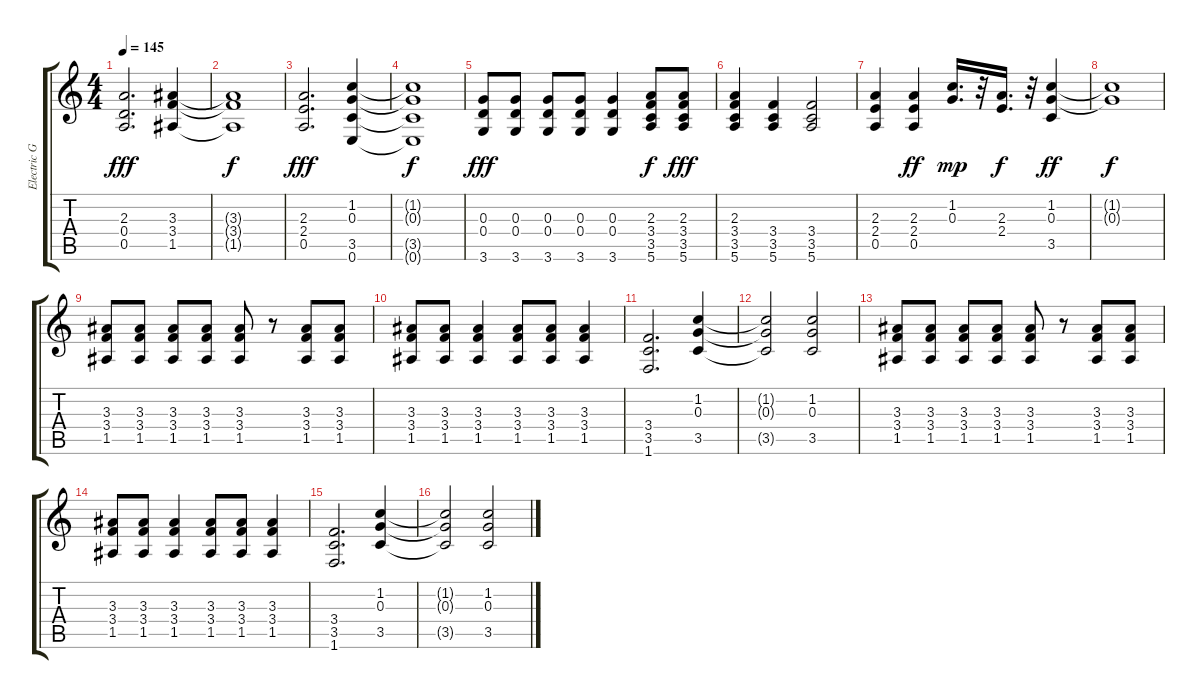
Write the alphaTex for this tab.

\track ("Electric Guitar" "Electric G") {instrument distortionguitar}
\staff {score tabs}
\tuning (E4 B3 G3 D3 A2 E2) {hide}
\ts (4 4)
\tempo 145
\clef g2
\ks c
(2.3 0.4 0.5).2{d dy fff} (3.3 3.4 1.5).4 |
(3.3{t} 3.4{t} 1.5{t}).1{dy f} |
(2.3 2.4 0.5).2{d dy fff} (1.2 0.3 3.5 0.6).4 |
(1.2{t} 0.3{t} 3.5{t} 0.6{t}).1{dy f} |
(0.3 0.4 3.6).8{dy fff} (0.3 0.4 3.6).8 (0.3 0.4 3.6).8 (0.3 0.4 3.6).8 (0.3 0.4 3.6).4 (2.3 3.4 3.5 5.6).8{dy f} (2.3 3.4 3.5 5.6).8{dy fff} |
(2.3 3.4 3.5 5.6).4 (3.4 3.5 5.6).4 (3.4 3.5 5.6).2 |
(2.3 2.4 0.5).4 (2.3 2.4 0.5).4{dy ff} (1.2 0.3).16{d dy mp} r.32 (2.3 2.4).16{d dy f} r.32 (1.2 0.3 3.5).4{dy ff} |
(1.2{t} 0.3{t}).1{dy f} |
(3.3 3.4 1.5).8 (3.3 3.4 1.5).8 (3.3 3.4 1.5).8 (3.3 3.4 1.5).8 (3.3 3.4 1.5).8 r.8 (3.3 3.4 1.5).8 (3.3 3.4 1.5).8 |
(3.3 3.4 1.5).8 (3.3 3.4 1.5).8 (3.3 3.4 1.5).4 (3.3 3.4 1.5).8 (3.3 3.4 1.5).8 (3.3 3.4 1.5).4 |
(3.4 3.5 1.6).2{d} (1.2 0.3 3.5).4 |
(1.2{t} 0.3{t} 3.5{t}).2 (1.2 0.3 3.5).2 |
(3.3 3.4 1.5).8 (3.3 3.4 1.5).8 (3.3 3.4 1.5).8 (3.3 3.4 1.5).8 (3.3 3.4 1.5).8 r.8 (3.3 3.4 1.5).8 (3.3 3.4 1.5).8 |
(3.3 3.4 1.5).8 (3.3 3.4 1.5).8 (3.3 3.4 1.5).4 (3.3 3.4 1.5).8 (3.3 3.4 1.5).8 (3.3 3.4 1.5).4 |
(3.4 3.5 1.6).2{d} (1.2 0.3 3.5).4 |
(1.2{t} 0.3{t} 3.5{t}).2 (1.2 0.3 3.5).2
